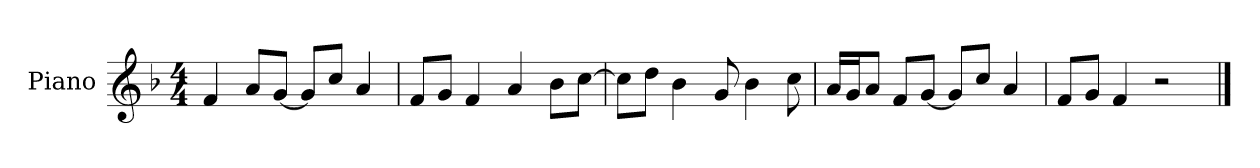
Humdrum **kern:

**kern
*part1
*staff1
*I"Piano
*I'P-no
*clefG2
*k[b-]
*M4/4
*MM90
=1
4f/
8a/L
[8g/J
8g/L]
8cc/J
4a/
=2
8f/L
8g/J
4f/
4a/
8b-\L
[8cc\J
=3
8cc\L]
8dd\J
4b-\
8g/
4b-\
8cc\
=4
16a/LL
16g/J
8a/J
8f/L
[8g/J
8g/L]
8cc/J
4a/
=5
8f/L
8g/J
4f/
2r
==
*-
